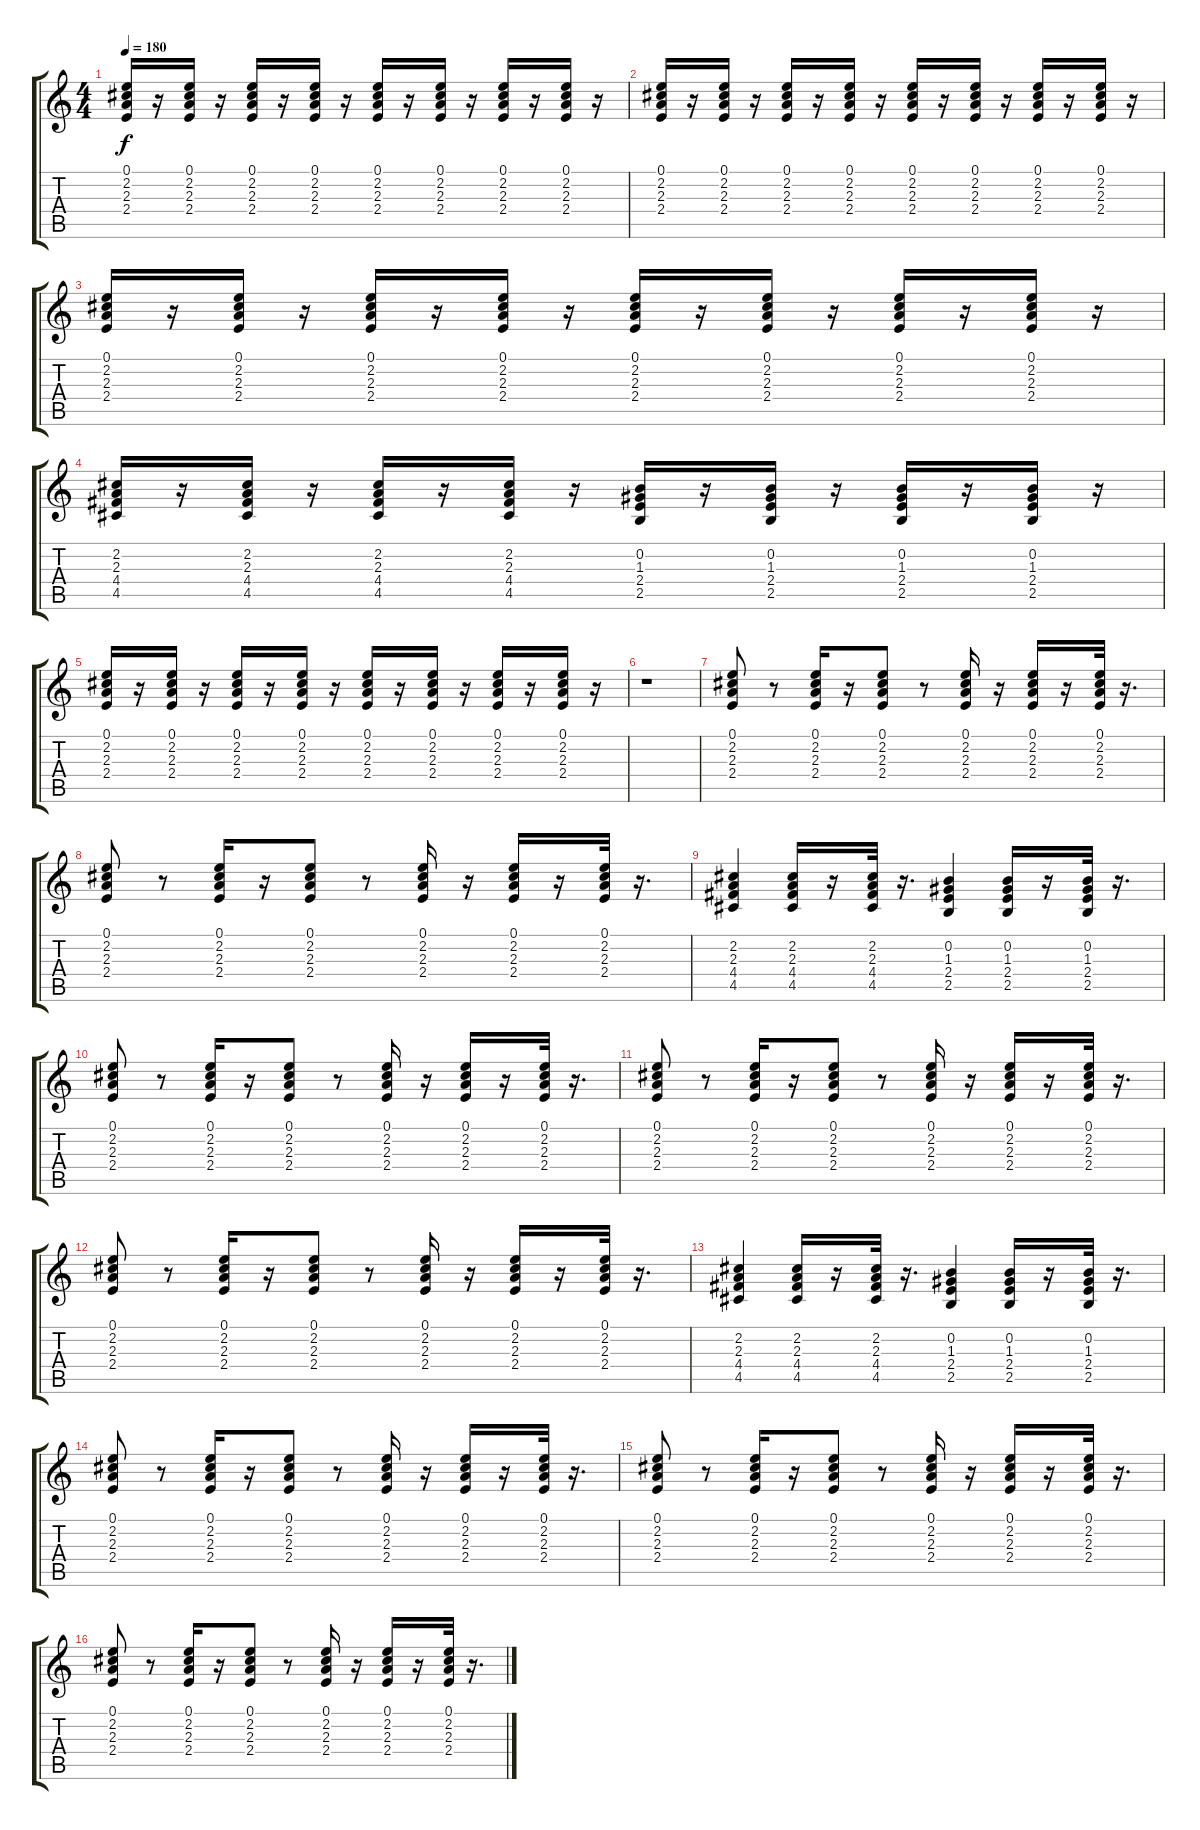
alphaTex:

\track "" {instrument acousticguitarsteel}
\staff {score tabs}
\tuning (E4 B3 G3 D3 A2 E2) {hide}
\ts (4 4)
\tempo 180
\clef g2
\ks c
(0.1 2.2 2.3 2.4).16{dy f} r.16 (0.1 2.2 2.3 2.4).16 r.16 (0.1 2.2 2.3 2.4).16 r.16 (0.1 2.2 2.3 2.4).16 r.16 (0.1 2.2 2.3 2.4).16 r.16 (0.1 2.2 2.3 2.4).16 r.16 (0.1 2.2 2.3 2.4).16 r.16 (0.1 2.2 2.3 2.4).16 r.16 |
(0.1 2.2 2.3 2.4).16 r.16 (0.1 2.2 2.3 2.4).16 r.16 (0.1 2.2 2.3 2.4).16 r.16 (0.1 2.2 2.3 2.4).16 r.16 (0.1 2.2 2.3 2.4).16 r.16 (0.1 2.2 2.3 2.4).16 r.16 (0.1 2.2 2.3 2.4).16 r.16 (0.1 2.2 2.3 2.4).16 r.16 |
(0.1 2.2 2.3 2.4).16 r.16 (0.1 2.2 2.3 2.4).16 r.16 (0.1 2.2 2.3 2.4).16 r.16 (0.1 2.2 2.3 2.4).16 r.16 (0.1 2.2 2.3 2.4).16 r.16 (0.1 2.2 2.3 2.4).16 r.16 (0.1 2.2 2.3 2.4).16 r.16 (0.1 2.2 2.3 2.4).16 r.16 |
(2.2 2.3 4.4 4.5).16 r.16 (2.2 2.3 4.4 4.5).16 r.16 (2.2 2.3 4.4 4.5).16 r.16 (2.2 2.3 4.4 4.5).16 r.16 (0.2 1.3 2.4 2.5).16 r.16 (0.2 1.3 2.4 2.5).16 r.16 (0.2 1.3 2.4 2.5).16 r.16 (0.2 1.3 2.4 2.5).16 r.16 |
(0.1 2.2 2.3 2.4).16 r.16 (0.1 2.2 2.3 2.4).16 r.16 (0.1 2.2 2.3 2.4).16 r.16 (0.1 2.2 2.3 2.4).16 r.16 (0.1 2.2 2.3 2.4).16 r.16 (0.1 2.2 2.3 2.4).16 r.16 (0.1 2.2 2.3 2.4).16 r.16 (0.1 2.2 2.3 2.4).16 r.16 |
r.1 |
(0.1 2.2 2.3 2.4).8 r.8 (0.1 2.2 2.3 2.4).16 r.16 (0.1 2.2 2.3 2.4).8 r.8 (0.1 2.2 2.3 2.4).16 r.16 (0.1 2.2 2.3 2.4).16 r.16 (0.1 2.2 2.3 2.4).32 r.16{d} |
(0.1 2.2 2.3 2.4).8 r.8 (0.1 2.2 2.3 2.4).16 r.16 (0.1 2.2 2.3 2.4).8 r.8 (0.1 2.2 2.3 2.4).16 r.16 (0.1 2.2 2.3 2.4).16 r.16 (0.1 2.2 2.3 2.4).32 r.16{d} |
(2.2 2.3 4.4 4.5).4 (2.2 2.3 4.4 4.5).16 r.16 (2.2 2.3 4.4 4.5).32 r.16{d} (0.2 1.3 2.4 2.5).4 (0.2 1.3 2.4 2.5).16 r.16 (0.2 1.3 2.4 2.5).32 r.16{d} |
(0.1 2.2 2.3 2.4).8 r.8 (0.1 2.2 2.3 2.4).16 r.16 (0.1 2.2 2.3 2.4).8 r.8 (0.1 2.2 2.3 2.4).16 r.16 (0.1 2.2 2.3 2.4).16 r.16 (0.1 2.2 2.3 2.4).32 r.16{d} |
(0.1 2.2 2.3 2.4).8 r.8 (0.1 2.2 2.3 2.4).16 r.16 (0.1 2.2 2.3 2.4).8 r.8 (0.1 2.2 2.3 2.4).16 r.16 (0.1 2.2 2.3 2.4).16 r.16 (0.1 2.2 2.3 2.4).32 r.16{d} |
(0.1 2.2 2.3 2.4).8 r.8 (0.1 2.2 2.3 2.4).16 r.16 (0.1 2.2 2.3 2.4).8 r.8 (0.1 2.2 2.3 2.4).16 r.16 (0.1 2.2 2.3 2.4).16 r.16 (0.1 2.2 2.3 2.4).32 r.16{d} |
(2.2 2.3 4.4 4.5).4 (2.2 2.3 4.4 4.5).16 r.16 (2.2 2.3 4.4 4.5).32 r.16{d} (0.2 1.3 2.4 2.5).4 (0.2 1.3 2.4 2.5).16 r.16 (0.2 1.3 2.4 2.5).32 r.16{d} |
(0.1 2.2 2.3 2.4).8 r.8 (0.1 2.2 2.3 2.4).16 r.16 (0.1 2.2 2.3 2.4).8 r.8 (0.1 2.2 2.3 2.4).16 r.16 (0.1 2.2 2.3 2.4).16 r.16 (0.1 2.2 2.3 2.4).32 r.16{d} |
(0.1 2.2 2.3 2.4).8 r.8 (0.1 2.2 2.3 2.4).16 r.16 (0.1 2.2 2.3 2.4).8 r.8 (0.1 2.2 2.3 2.4).16 r.16 (0.1 2.2 2.3 2.4).16 r.16 (0.1 2.2 2.3 2.4).32 r.16{d} |
(0.1 2.2 2.3 2.4).8 r.8 (0.1 2.2 2.3 2.4).16 r.16 (0.1 2.2 2.3 2.4).8 r.8 (0.1 2.2 2.3 2.4).16 r.16 (0.1 2.2 2.3 2.4).16 r.16 (0.1 2.2 2.3 2.4).32 r.16{d}
